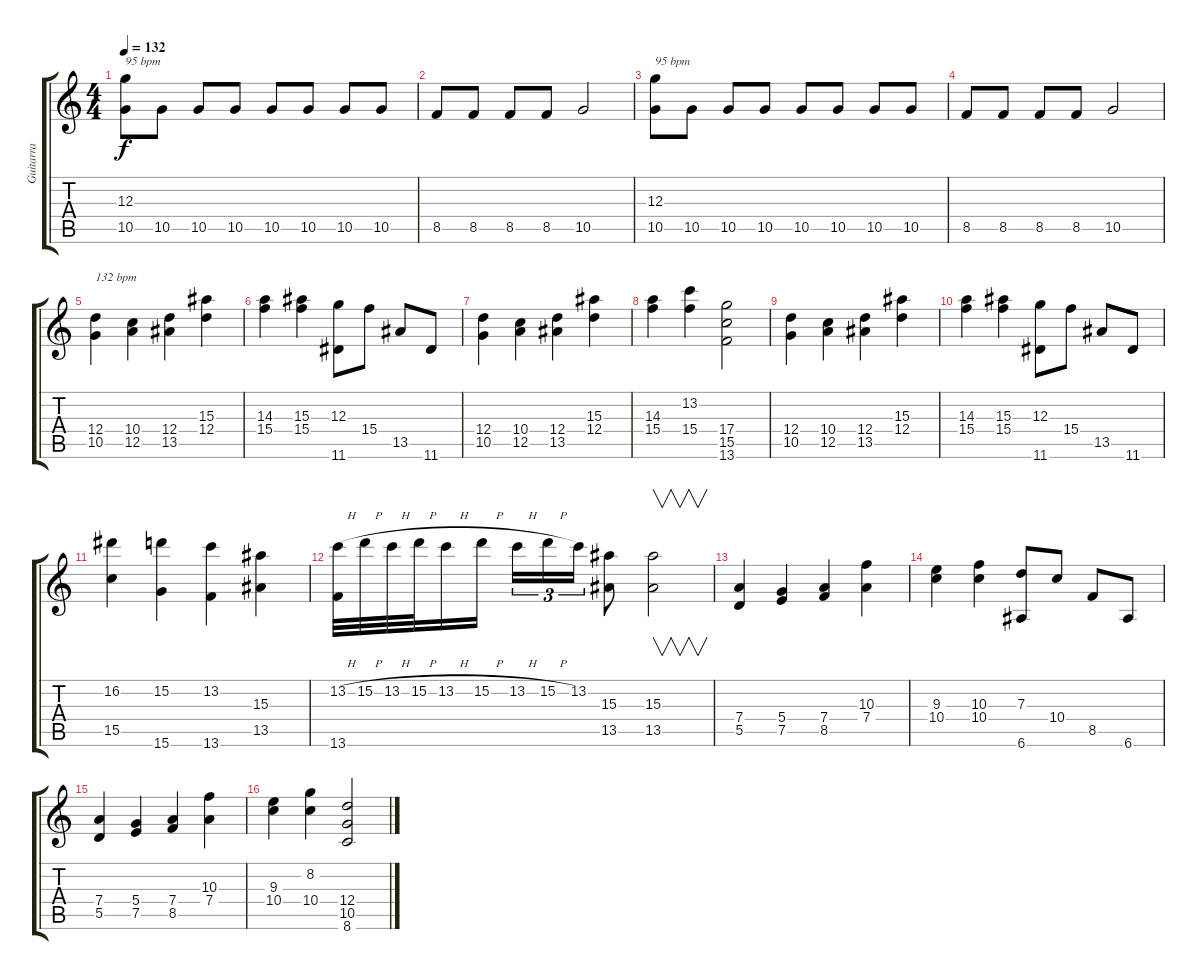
\track ("Guitarra" "Guitarra") {instrument acousticguitarnylon}
\staff {score tabs}
\tuning (E4 B3 G3 D3 A2 E2) {hide}
\ts (4 4)
\tempo 132
\clef g2
\ks c
(12.3 10.5).8{txt "95 bpm" dy f instrument acousticguitarnylon} 10.5.8 10.5.8 10.5.8 10.5.8 10.5.8 10.5.8 10.5.8 |
8.5.8 8.5.8 8.5.8 8.5.8 10.5.2 |
(12.3 10.5).8{txt "95 bpm"} 10.5.8{txt " "} 10.5.8 10.5.8 10.5.8 10.5.8 10.5.8 10.5.8 |
8.5.8 8.5.8 8.5.8 8.5.8 10.5.2 |
(12.4 10.5).4{txt "132 bpm"} (10.4 12.5).4 (12.4 13.5).4 (15.3 12.4).4 |
(14.3 15.4).4 (15.3 15.4).4 (12.3 11.6).8 15.4.8 13.5.8 11.6.8 |
(12.4 10.5).4 (10.4 12.5).4 (12.4 13.5).4 (15.3 12.4).4 |
(14.3 15.4).4 (13.2 15.4).4 (17.4 15.5 13.6).2 |
(12.4 10.5).4 (10.4 12.5).4 (12.4 13.5).4 (15.3 12.4).4 |
(14.3 15.4).4 (15.3 15.4).4 (12.3 11.6).8 15.4.8 13.5.8 11.6.8 |
(16.2 15.5).4 (15.2 15.6).4 (13.2 13.6).4 (15.3 13.5).4 |
(13.2{h} 13.6).32 15.2{h}.32 13.2{h}.32 15.2{h}.32 13.2{h}.16 15.2{h}.16 13.2{h}.16{tu (3 2)} 15.2{h}.16{tu (3 2)} 13.2.16{tu (3 2)} (15.3 13.5).8 (15.3 13.5).2{v} |
(7.4 5.5).4 (5.4 7.5).4 (7.4 8.5).4 (10.3 7.4).4 |
(9.3 10.4).4 (10.3 10.4).4 (7.3 6.6).8 10.4.8 8.5.8 6.6.8 |
(7.4 5.5).4 (5.4 7.5).4 (7.4 8.5).4 (10.3 7.4).4 |
(9.3 10.4).4 (8.2 10.4).4 (12.4 10.5 8.6).2
